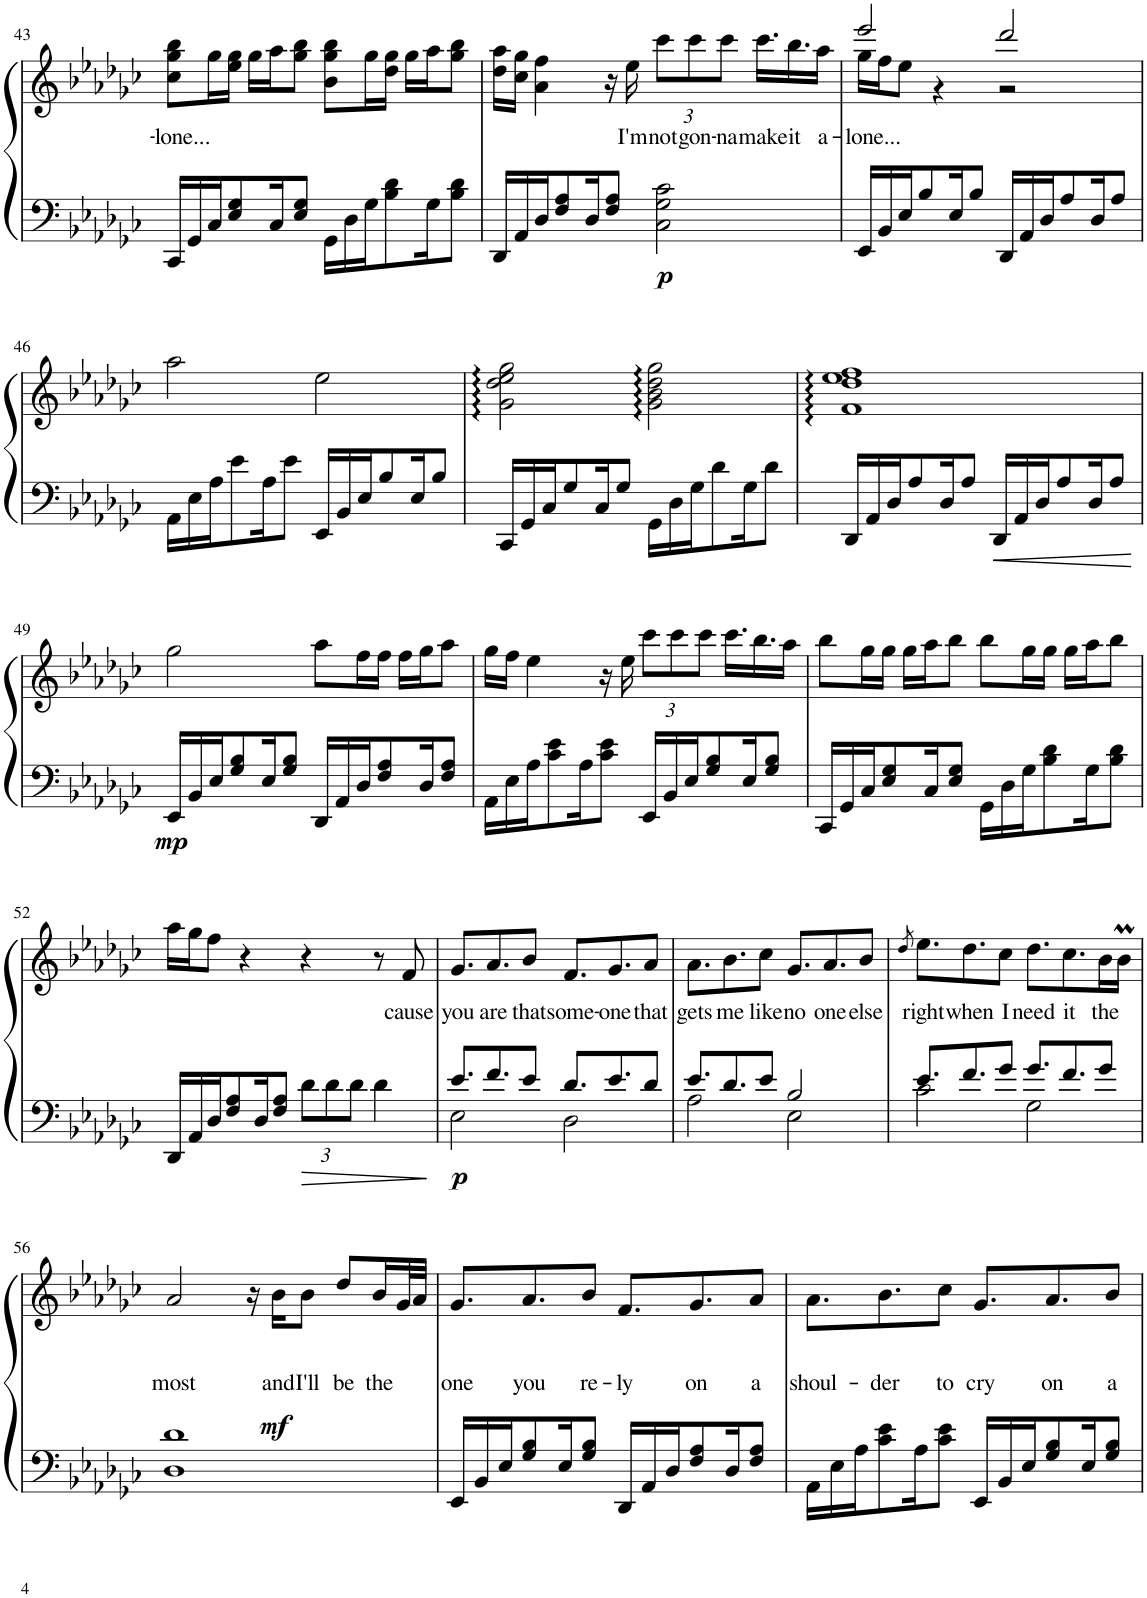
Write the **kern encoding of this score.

**kern	**kern	**text	**dynam
*part1	*part1	*part1	*part1
*staff2	*staff1	*staff1	*staff1/2
*I"Piano	*	*	*
*I'Pno.	*	*	*
!!LO:PB:g=z
*clefF4	*clefG2	*	*
*k[b-e-a-d-g-c-]	*k[b-e-a-d-g-c-]	*	*
*M4/4	*M4/4	*	*
=43	=43	=43	=43
!	!	!LO:LY:b	!
16CC-/LL	8cc-\ 8gg-\ 8bb-\L	-lone...	.
16GG-/	.	.	.
16C-/J	16gg-\L	.	.
8E-/ 8G-/	16ee-\ 16gg-\JJ	.	.
.	16gg-\LL	.	.
16C-/K	16aa-\J	.	.
8E-/ 8G-/J	8gg-\ 8bb-\J	.	.
16GG-\LL	8b-\ 8gg-\ 8bb-\L	.	.
16D-\	.	.	.
16G-\J	16gg-\L	.	.
8B-\ 8d-\	16dd-\ 16gg-\JJ	.	.
.	16gg-\LL	.	.
16G-\K	16aa-\J	.	.
8B-\ 8d-\J	8gg-\ 8bb-\J	.	.
=44	=44	=44	=44
16DD-/LL	16dd-\ 16aa-\LL	.	.
16AA-/	16cc-\ 16gg-\JJ	.	.
16D-/J	4a-\ 4ff\	.	.
8F/ 8A-/	.	.	.
16D-/K	.	.	.
8F/ 8A-/J	16r	.	.
!	!	!LO:LY:b	!
.	16ee-\	I'm	.
*	*Xbrackettup	*	*
!	!	!LO:LY:b	!LO:DY:b=2
2C-\ 2G-\ 2c-\	12ccc-\L	not	p
!	!	!LO:LY:b	!
.	12ccc-\	gon-	.
!	!	!LO:LY:b	!
.	12ccc-\J	-na	.
!	!	!LO:LY:b	!
.	16.ccc-\LL	make	.
!	!	!LO:LY:b	!
.	16.bb-\	it	.
!	!	!LO:LY:b	!
.	16aa-\JJ	a-	.
=45	=45	=45	=45
!	!	!LO:LY:b	!
*	*^	*	*
16EE-/LL	2eee-/	16gg-\LL	-lone...	.
16BB-/	.	16ff\J	.	.
16E-/J	.	8ee-\J	.	.
8B-/	.	.	.	.
.	.	4r	.	.
16E-/K	.	.	.	.
8B-/J	.	.	.	.
16DD-/LL	2ddd-/	2r	.	.
16AA-/	.	.	.	.
16D-/J	.	.	.	.
8A-/	.	.	.	.
16D-/K	.	.	.	.
8A-/J	.	.	.	.
*	*v	*v	*	*
!!LO:LB:g=z
=46	=46	=46	=46
16AA-\LL	2aa-\	.	.
16E-\	.	.	.
16A-\J	.	.	.
8e-\	.	.	.
16A-\K	.	.	.
8e-\J	.	.	.
16EE-/LL	2ee-\	.	.
16BB-/	.	.	.
16E-/J	.	.	.
8B-/	.	.	.
16E-/K	.	.	.
8B-/J	.	.	.
=47	=47	=47	=47
16CC-/LL	2g-\:: 2dd-\:: 2ee-\:: 2gg-\::	.	.
16GG-/	.	.	.
16C-/J	.	.	.
8G-/	.	.	.
16C-/K	.	.	.
8G-/J	.	.	.
16GG-\LL	2g-\:: 2b-\:: 2dd-\:: 2gg-\::	.	.
16D-\	.	.	.
16G-\J	.	.	.
8d-\	.	.	.
16G-\K	.	.	.
8d-\J	.	.	.
=48	=48	=48	=48
16DD-/LL	1f:: 1dd-:: 1ee-:: 1ff::	.	.
16AA-/	.	.	.
16D-/J	.	.	.
8A-/	.	.	.
16D-/K	.	.	.
8A-/J	.	.	.
16DD-/LL	.	.	.
16AA-/	.	.	.
16D-/J	.	.	.
8A-/	.	.	.
16D-/K	.	.	.
8A-/J	.	.	.
!!LO:LB:g=z
=49	=49	=49	=49
!	!	!	!LO:DY:b=2
16EE-/LL	2gg-\	.	mp
16BB-/	.	.	.
16E-/J	.	.	.
8G-/ 8B-/	.	.	.
16E-/K	.	.	.
8G-/ 8B-/J	.	.	.
16DD-/LL	8aa-\L	.	.
16AA-/	.	.	.
16D-/J	16ff\L	.	.
8F/ 8A-/	16ff\JJ	.	.
.	16ff\LL	.	.
16D-/K	16gg-\J	.	.
8F/ 8A-/J	8aa-\J	.	.
=50	=50	=50	=50
16AA-\LL	16gg-\LL	.	.
16E-\	16ff\JJ	.	.
16A-\J	4ee-\	.	.
8c-\ 8e-\	.	.	.
16A-\K	.	.	.
8c-\ 8e-\J	16r	.	.
.	16ee-\	.	.
16EE-/LL	12ccc-\L	.	.
16BB-/	.	.	.
.	12ccc-\	.	.
16E-/J	.	.	.
.	12ccc-\J	.	.
8G-/ 8B-/	.	.	.
.	16.ccc-\LL	.	.
16E-/K	.	.	.
.	16.bb-\	.	.
8G-/ 8B-/J	.	.	.
.	16aa-\JJ	.	.
=51	=51	=51	=51
16CC-/LL	8bb-\L	.	.
16GG-/	.	.	.
16C-/J	16gg-\L	.	.
8E-/ 8G-/	16gg-\JJ	.	.
.	16gg-\LL	.	.
16C-/K	16aa-\J	.	.
8E-/ 8G-/J	8bb-\J	.	.
16GG-\LL	8bb-\L	.	.
16D-\	.	.	.
16G-\J	16gg-\L	.	.
8B-\ 8d-\	16gg-\JJ	.	.
.	16gg-\LL	.	.
16G-\K	16aa-\J	.	.
8B-\ 8d-\J	8bb-\J	.	.
!!LO:LB:g=z
=52	=52	=52	=52
16DD-/LL	16aa-\LL	.	.
16AA-/	16gg-\J	.	.
16D-/J	8ff\J	.	.
8F/ 8A-/	.	.	.
.	4r	.	.
16D-/K	.	.	.
8F/ 8A-/J	.	.	.
*Xbrackettup	*	*	*
12d-\L	4r	.	.
12d-\	.	.	.
12d-\J	.	.	.
4d-\	8r	.	.
!	!	!LO:LY:b	!
.	8f/	cause	.
=53	=53	=53	=53
*^	*	*	*
!	!	!	!LO:LY:b	!LO:DY:b=2
8.e-/L	2E-\	8.g-/L	you	p
!	!	!	!LO:LY:b	!
8.f/	.	8.a-/	are	.
!	!	!	!LO:LY:b	!
8e-/J	.	8b-/J	that	.
!	!	!	!LO:LY:b	!
8.d-/L	2D-\	8.f/L	some-	.
!	!	!	!LO:LY:b	!
8.e-/	.	8.g-/	-one	.
!	!	!	!LO:LY:b	!
8d-/J	.	8a-/J	that	.
=54	=54	=54	=54	=54
!	!	!	!LO:LY:b	!
8.e-/L	2A-\	8.a-\L	gets	.
!	!	!	!LO:LY:b	!
8.d-/	.	8.b-\	me	.
!	!	!	!LO:LY:b	!
8e-/J	.	8cc-\J	like	.
!	!	!	!LO:LY:b	!
2B-/	2E-\	8.g-/L	no	.
!	!	!	!LO:LY:b	!
.	.	8.a-/	one	.
!	!	!	!LO:LY:b	!
.	.	8b-/J	else	.
=55	=55	=55	=55	=55
.	.	8qdd-/	.	.
!	!	!	!LO:LY:b	!
8.e-/L	2c-\	8.ee-\L	right	.
!	!	!	!LO:LY:b	!
8.f/	.	8.dd-\	when	.
!	!	!	!LO:LY:b	!
8g-/J	.	8cc-\J	I	.
!	!	!	!LO:LY:b	!
8.g-/L	2G-\	8.dd-\L	need	.
!	!	!	!LO:LY:b	!
8.f/	.	8.cc-\	it	.
!	!	!	!LO:LY:b	!
8g-/J	.	16b-\L	the	.
.	.	16b-m\JJ	.	.
*v	*v	*	*	*
!!LO:LB:g=z
=56	=56	=56	=56
!	!	!LO:LY:b	!
1D- 1d-	2a-/	most	.
.	16r	.	.
!	!	!LO:LY:b	!LO:DY:b
.	16b-\KL	and	mf
!	!	!LO:LY:b	!
.	8b-\J	I'll	.
!	!	!LO:LY:b	!
.	8dd-/L	be	.
!	!	!LO:LY:b	!
.	16b-/L	the	.
.	32g-/L	.	.
.	32a-/JJJ	.	.
=57	=57	=57	=57
!	!	!LO:LY:b	!
16EE-/LL	8.g-/L	one	.
16BB-/	.	.	.
16E-/J	.	.	.
!	!	!LO:LY:b	!
8G-/ 8B-/	8.a-/	you	.
16E-/K	.	.	.
!	!	!LO:LY:b	!
8G-/ 8B-/J	8b-/J	re-	.
!	!	!LO:LY:b	!
16DD-/LL	8.f/L	-ly	.
16AA-/	.	.	.
16D-/J	.	.	.
!	!	!LO:LY:b	!
8F/ 8A-/	8.g-/	on	.
16D-/K	.	.	.
!	!	!LO:LY:b	!
8F/ 8A-/J	8a-/J	a	.
=58	=58	=58	=58
!	!	!LO:LY:b	!
16AA-\LL	8.a-\L	shoul-	.
16E-\	.	.	.
16A-\J	.	.	.
!	!	!LO:LY:b	!
8c-\ 8e-\	8.b-\	-der	.
16A-\K	.	.	.
!	!	!LO:LY:b	!
8c-\ 8e-\J	8cc-\J	to	.
!	!	!LO:LY:b	!
16EE-/LL	8.g-/L	cry	.
16BB-/	.	.	.
16E-/J	.	.	.
!	!	!LO:LY:b	!
8G-/ 8B-/	8.a-/	on	.
16E-/K	.	.	.
!	!	!LO:LY:b	!
8G-/ 8B-/J	8b-/J	a	.
=	=	=	=
*-	*-	*-	*-
